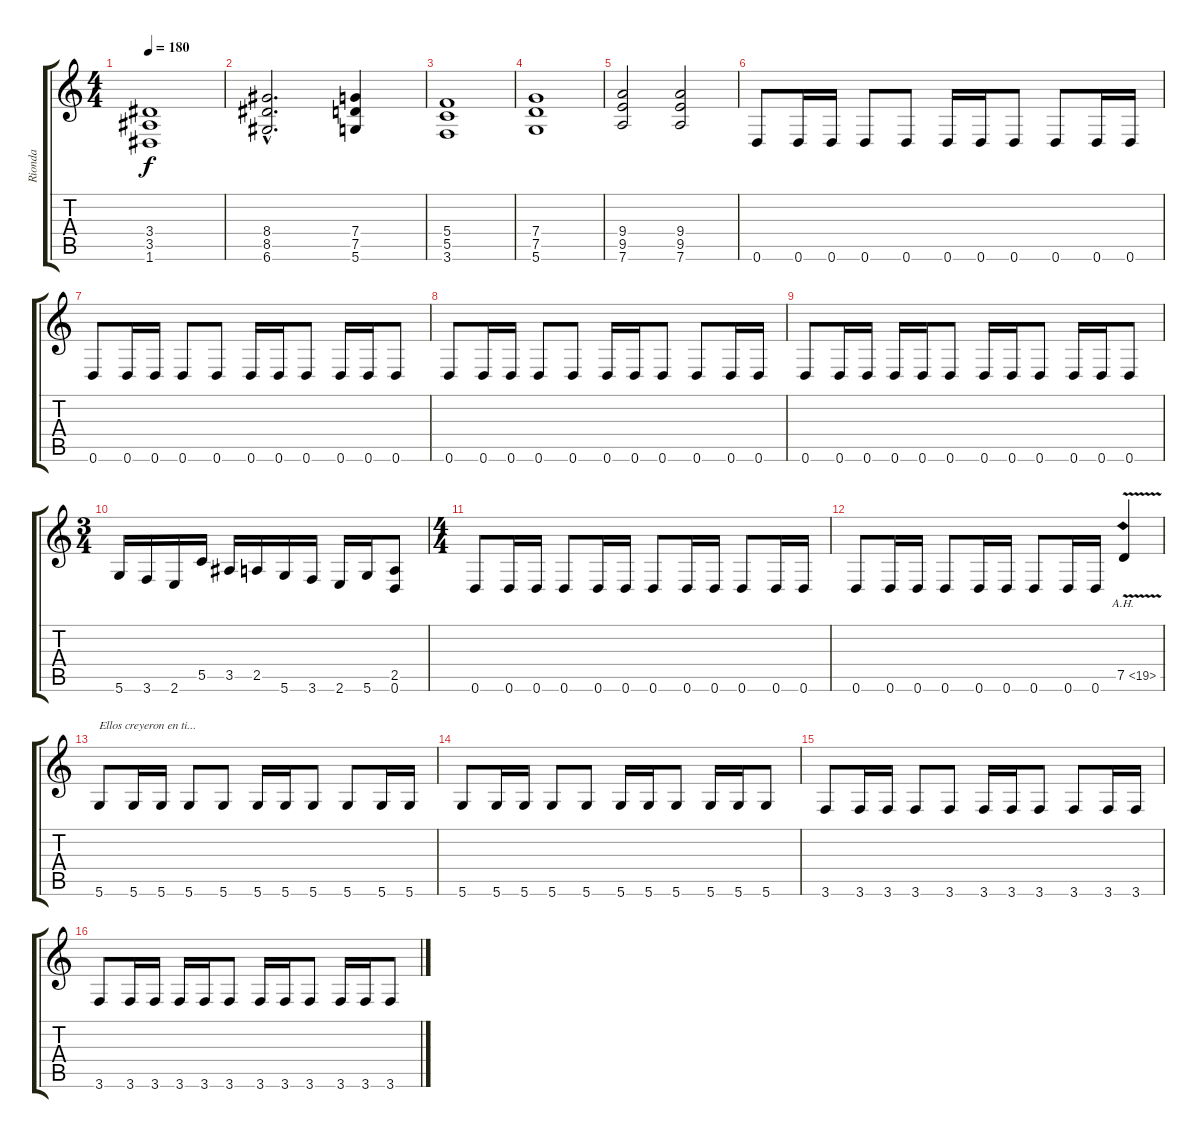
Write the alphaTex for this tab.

\track ("Rionda" "Rionda") {instrument distortionguitar}
\staff {score tabs}
\tuning (D4 A3 F3 C3 G2 D2) {hide}
\ts (4 4)
\tempo 180
\clef g2
\ks c
(3.4 3.5 1.6).1{dy f} |
(8.4{hac} 8.5{hac} 6.6{hac}).2{d} (7.4 7.5 5.6).4 |
(5.4 5.5 3.6).1 |
(7.4 7.5 5.6).1 |
(9.4 9.5 7.6).2 (9.4 9.5 7.6).2 |
0.6.8 0.6.16 0.6.16 0.6.8 0.6.8 0.6.16 0.6.16 0.6.8 0.6.8 0.6.16 0.6.16 |
0.6.8 0.6.16 0.6.16 0.6.8 0.6.8 0.6.16 0.6.16 0.6.8 0.6.16 0.6.16 0.6.8 |
0.6.8 0.6.16 0.6.16 0.6.8 0.6.8 0.6.16 0.6.16 0.6.8 0.6.8 0.6.16 0.6.16 |
0.6.8 0.6.16 0.6.16 0.6.16 0.6.16 0.6.8 0.6.16 0.6.16 0.6.8 0.6.16 0.6.16 0.6.8 |
\ts (3 4)
5.6.16 3.6.16 2.6.16 5.5.16 3.5.16 2.5.16 5.6.16 3.6.16 2.6.16 5.6.16 (2.5 0.6).8 |
\ts (4 4)
0.6.8{volume 7 instrument overdrivenguitar} 0.6.16 0.6.16 0.6.8 0.6.16 0.6.16 0.6.8 0.6.16 0.6.16 0.6.8 0.6.16 0.6.16 |
0.6.8 0.6.16 0.6.16 0.6.8 0.6.16 0.6.16 0.6.8 0.6.16 0.6.16 7.5{ah 12 v}.4 |
5.6.8{txt "Ellos creyeron en ti..." volume 13 instrument distortionguitar} 5.6.16 5.6.16 5.6.8 5.6.8 5.6.16 5.6.16 5.6.8 5.6.8 5.6.16 5.6.16 |
5.6.8 5.6.16 5.6.16 5.6.8 5.6.8 5.6.16 5.6.16 5.6.8 5.6.16 5.6.16 5.6.8 |
3.6.8 3.6.16 3.6.16 3.6.8 3.6.8 3.6.16 3.6.16 3.6.8 3.6.8 3.6.16 3.6.16 |
3.6.8 3.6.16 3.6.16 3.6.16 3.6.16 3.6.8 3.6.16 3.6.16 3.6.8 3.6.16 3.6.16 3.6.8
